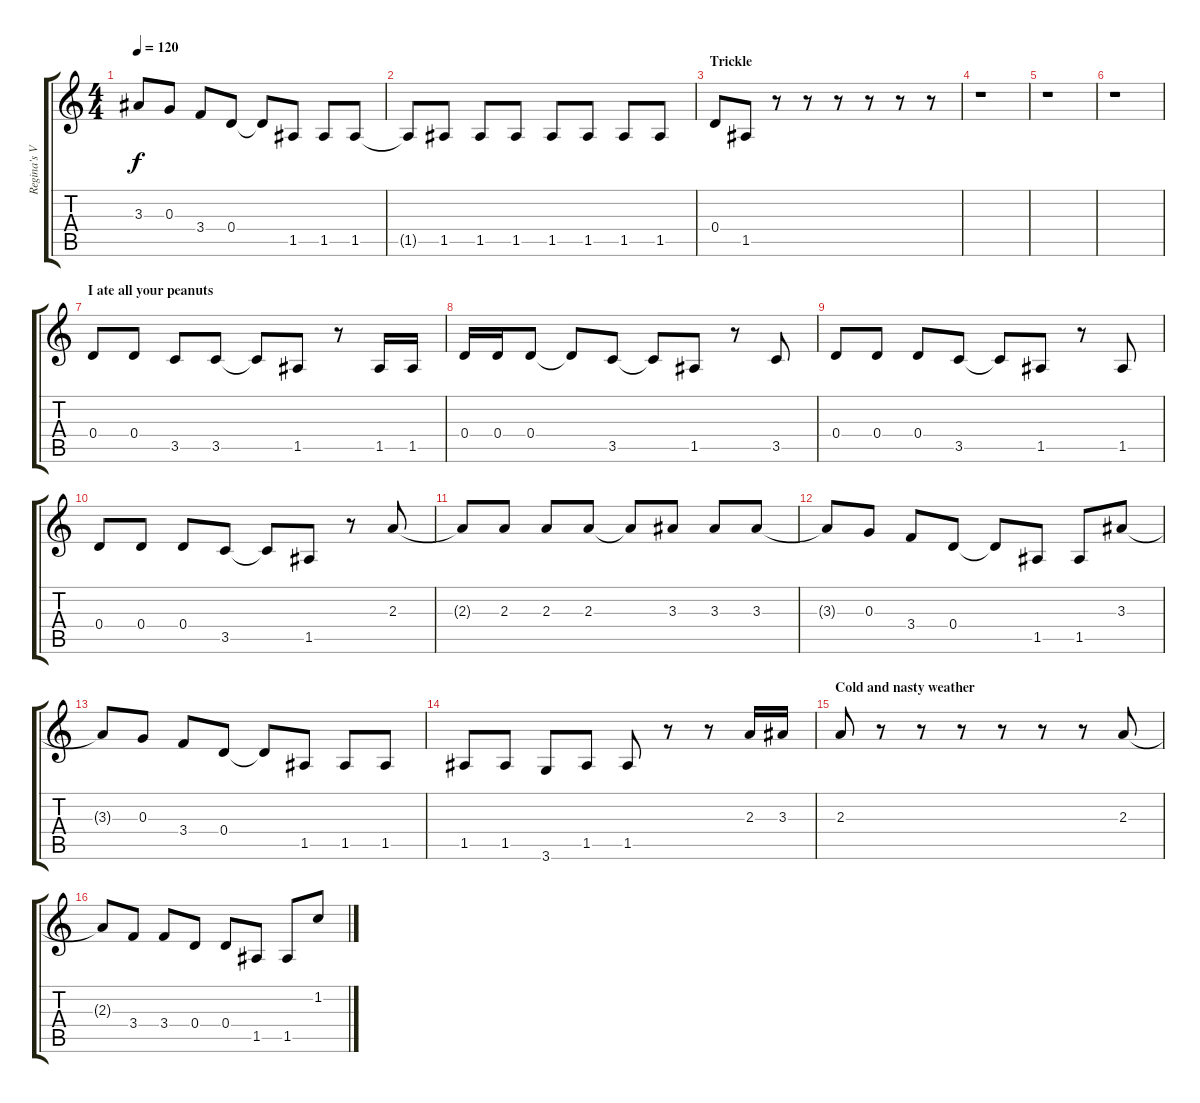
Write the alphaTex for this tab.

\track ("Regina's Voice" "Regina's V") {instrument distortionguitar}
\staff {score tabs}
\tuning (E4 B3 G3 D3 A2 E2) {hide}
\ts (4 4)
\tempo 120
\clef g2
\ks c
3.3{t}.8{dy f} 0.3.8 3.4.8 0.4.8 0.4{t}.8 1.5.8 1.5.8 1.5.8 |
1.5{t}.8 1.5.8 1.5.8 1.5.8 1.5.8 1.5.8 1.5.8 1.5.8 |
\section ("" "Trickle")
0.4.8 1.5.8 r.8 r.8 r.8 r.8 r.8 r.8 |
r.1 |
r.1 |
r.1 |
\section ("" "I ate all your peanuts")
0.4.8 0.4.8 3.5.8 3.5.8 3.5{t}.8 1.5.8 r.8 1.5.16 1.5.16 |
0.4.16 0.4.16 0.4.8 0.4{t}.8 3.5.8 3.5{t}.8 1.5.8 r.8 3.5.8 |
0.4.8 0.4.8 0.4.8 3.5.8 3.5{t}.8 1.5.8 r.8 1.5.8 |
0.4.8 0.4.8 0.4.8 3.5.8 3.5{t}.8 1.5.8 r.8 2.3.8 |
2.3{t}.8 2.3.8 2.3.8 2.3.8 2.3{t}.8 3.3.8 3.3.8 3.3.8 |
3.3{t}.8 0.3.8 3.4.8 0.4.8 0.4{t}.8 1.5.8 1.5.8 3.3.8 |
3.3{t}.8 0.3.8 3.4.8 0.4.8 0.4{t}.8 1.5.8 1.5.8 1.5.8 |
1.5.8 1.5.8 3.6.8 1.5.8 1.5.8 r.8 r.8 2.3.16 3.3.16 |
\section ("" "Cold and nasty weather")
2.3.8 r.8 r.8 r.8 r.8 r.8 r.8 2.3.8 |
2.3{t}.8 3.4.8 3.4.8 0.4.8 0.4.8 1.5.8 1.5.8 1.2.8
